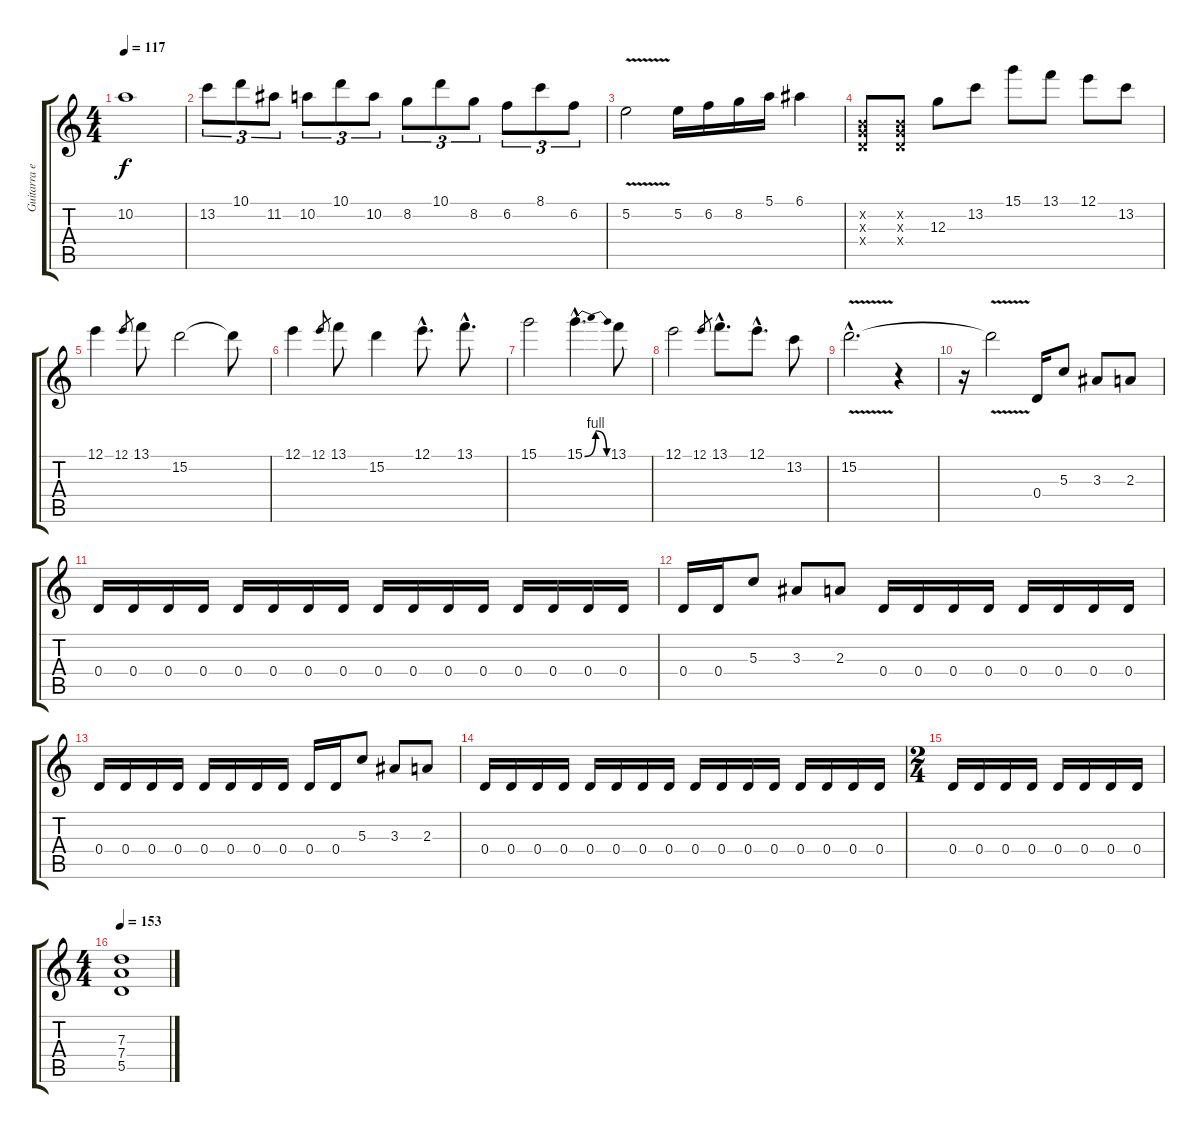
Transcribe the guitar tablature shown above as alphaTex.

\track ("Guitarra eléctrica 1" "Guitarra e") {instrument distortionguitar}
\staff {score tabs}
\tuning (E4 B3 G3 D3 A2 E2) {hide}
\ts (4 4)
\tempo 117
\clef g2
\ks c
10.2.1{dy f} |
13.2.8{tu (3 2)} 10.1.8{tu (3 2)} 11.2.8{tu (3 2)} 10.2.8{tu (3 2)} 10.1.8{tu (3 2)} 10.2.8{tu (3 2)} 8.2.8{tu (3 2)} 10.1.8{tu (3 2)} 8.2.8{tu (3 2)} 6.2.8{tu (3 2)} 8.1.8{tu (3 2)} 6.2.8{tu (3 2)} |
5.2{v}.2 5.2.16 6.2.16 8.2.16 5.1.16 6.1.4 |
(0.2{x} 0.3{x} 0.4{x}).8 (0.2{x} 0.3{x} 0.4{x}).8 12.3.8 13.2.8 15.1.8 13.1.8 12.1.8 13.2.8 |
12.1.4 12.1.8{gr} 13.1.8 15.2.2 15.2{t}.8 |
12.1.4 12.1.8{gr} 13.1.8 15.2.4 12.1{hac}.8{d} 13.1{hac}.8{d} |
15.1.2 15.1{be (bendrelease 0 0 30 4 30 4 60 0) hac}.4{d} 13.1.8 |
12.1.2 12.1.8{gr} 13.1{hac}.8{d} 12.1{hac}.8{d} 13.2.8 |
15.2{v hac}.2{d} r.4 |
r.16{volume 13} 15.2{t}.2 0.4.16 5.3.8 3.3.8 2.3.8 |
0.4.16 0.4.16 0.4.16 0.4.16 0.4.16 0.4.16 0.4.16 0.4.16 0.4.16 0.4.16 0.4.16 0.4.16 0.4.16 0.4.16 0.4.16 0.4.16 |
0.4.16 0.4.16 5.3.8 3.3.8 2.3.8 0.4.16 0.4.16 0.4.16 0.4.16 0.4.16 0.4.16 0.4.16 0.4.16 |
0.4.16 0.4.16 0.4.16 0.4.16 0.4.16 0.4.16 0.4.16 0.4.16 0.4.16 0.4.16 5.3.8 3.3.8 2.3.8 |
0.4.16 0.4.16 0.4.16 0.4.16 0.4.16 0.4.16 0.4.16 0.4.16 0.4.16 0.4.16 0.4.16 0.4.16 0.4.16 0.4.16 0.4.16 0.4.16 |
\ts (2 4)
0.4.16 0.4.16 0.4.16 0.4.16 0.4.16 0.4.16 0.4.16 0.4.16 |
\ts (4 4)
\tempo 153
(7.3 7.4 5.5).1
